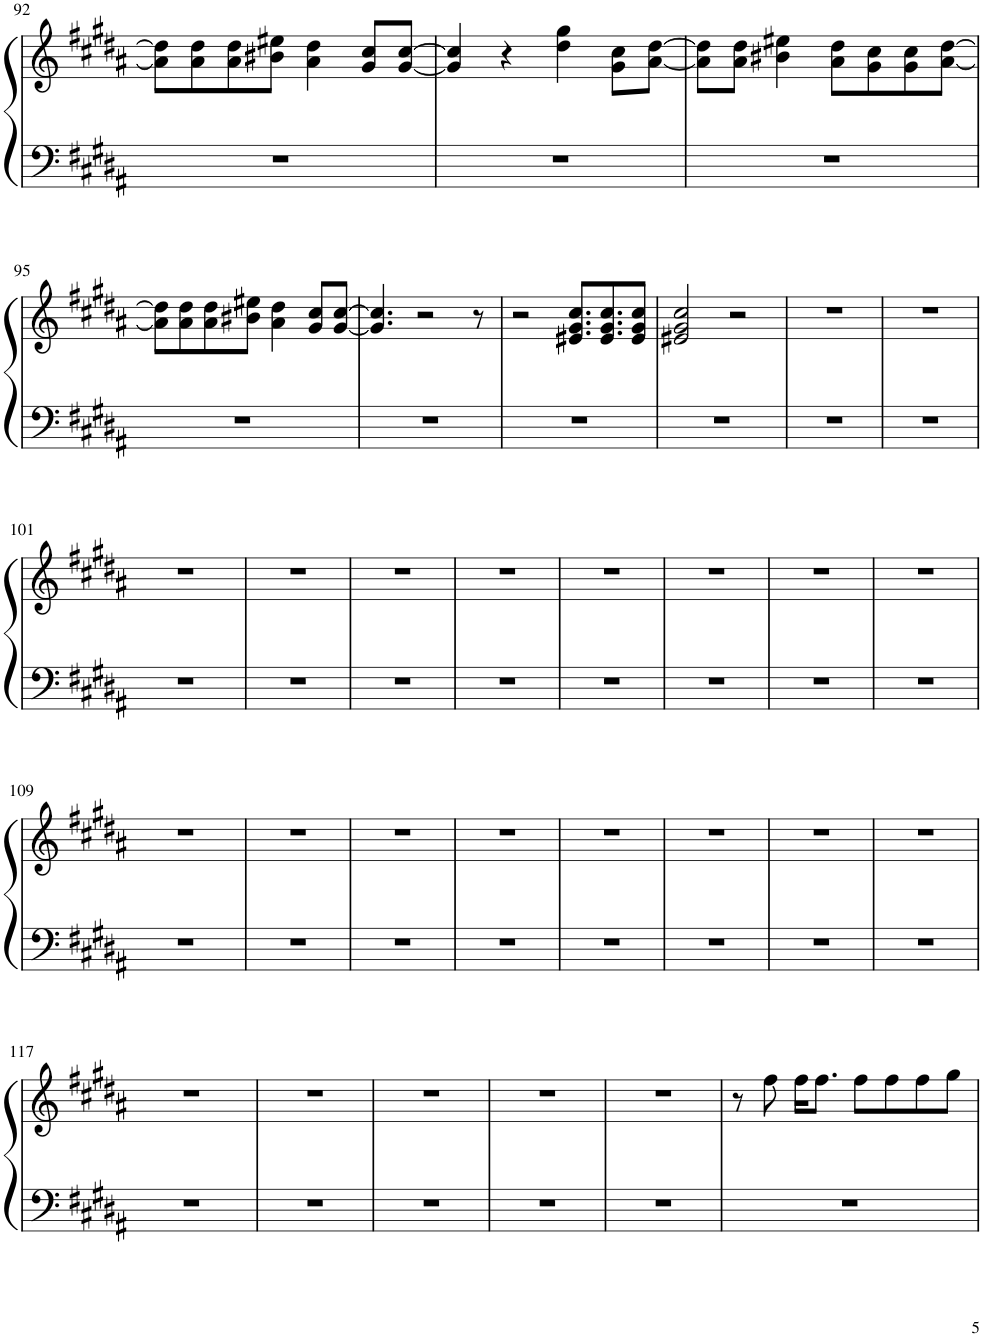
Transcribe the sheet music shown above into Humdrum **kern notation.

**kern	**kern
*part1	*part1
*staff2	*staff1
*I"Piano	*
*I'Pno.	*
!!LO:PB:g=z
*clefF4	*clefG2
*k[f#c#g#d#a#]	*k[f#c#g#d#a#]
*M4/4	*M4/4
=92	=92
1r	8a#\] 8dd#\]L
.	8a#\ 8dd#\
.	8a#\ 8dd#\
.	8b#X\ 8ee#X\J
.	4a#\ 4dd#\
.	8g#/ 8cc#/L
.	[8g#/ [8cc#/J
=93	=93
1r	4g#/] 4cc#/]
.	4r
.	4dd#\ 4gg#\
.	8g#\ 8cc#\L
.	[8a#\ [8dd#\J
=94	=94
1r	8a#\] 8dd#\]L
.	8a#\ 8dd#\J
.	4b#X\ 4ee#X\
.	8a#\ 8dd#\L
.	8g#\ 8cc#\
.	8g#\ 8cc#\
.	[8a#\ [8dd#\J
!!LO:LB:g=z
=95	=95
1r	8a#\] 8dd#\]L
.	8a#\ 8dd#\
.	8a#\ 8dd#\
.	8b#X\ 8ee#X\J
.	4a#\ 4dd#\
.	8g#/ 8cc#/L
.	[8g#/ [8cc#/J
=96	=96
1r	4.g#/] 4.cc#/]
.	2r
.	8r
=97	=97
1r	2r
.	8.e#X/ 8.g#/ 8.cc#/L
.	8.e#/ 8.g#/ 8.cc#/
.	8e#/ 8g#/ 8cc#/J
=98	=98
1r	2e#X/ 2g#/ 2cc#/
.	2r
=99	=99
1r	1r
=100	=100
1r	1r
!!LO:LB:g=z
=101	=101
1r	1r
=102	=102
1r	1r
=103	=103
1r	1r
=104	=104
1r	1r
=105	=105
1r	1r
=106	=106
1r	1r
=107	=107
1r	1r
=108	=108
1r	1r
!!LO:LB:g=z
=109	=109
1r	1r
=110	=110
1r	1r
=111	=111
1r	1r
=112	=112
1r	1r
=113	=113
1r	1r
=114	=114
1r	1r
=115	=115
1r	1r
=116	=116
1r	1r
!!LO:LB:g=z
=117	=117
1r	1r
=118	=118
1r	1r
=119	=119
1r	1r
=120	=120
1r	1r
=121	=121
1r	1r
=122	=122
1r	8r
.	8ff#\
.	16ff#\KL
.	8.ff#\J
.	8ff#\L
.	8ff#\
.	8ff#\
.	8gg#\J
=	=
*-	*-
